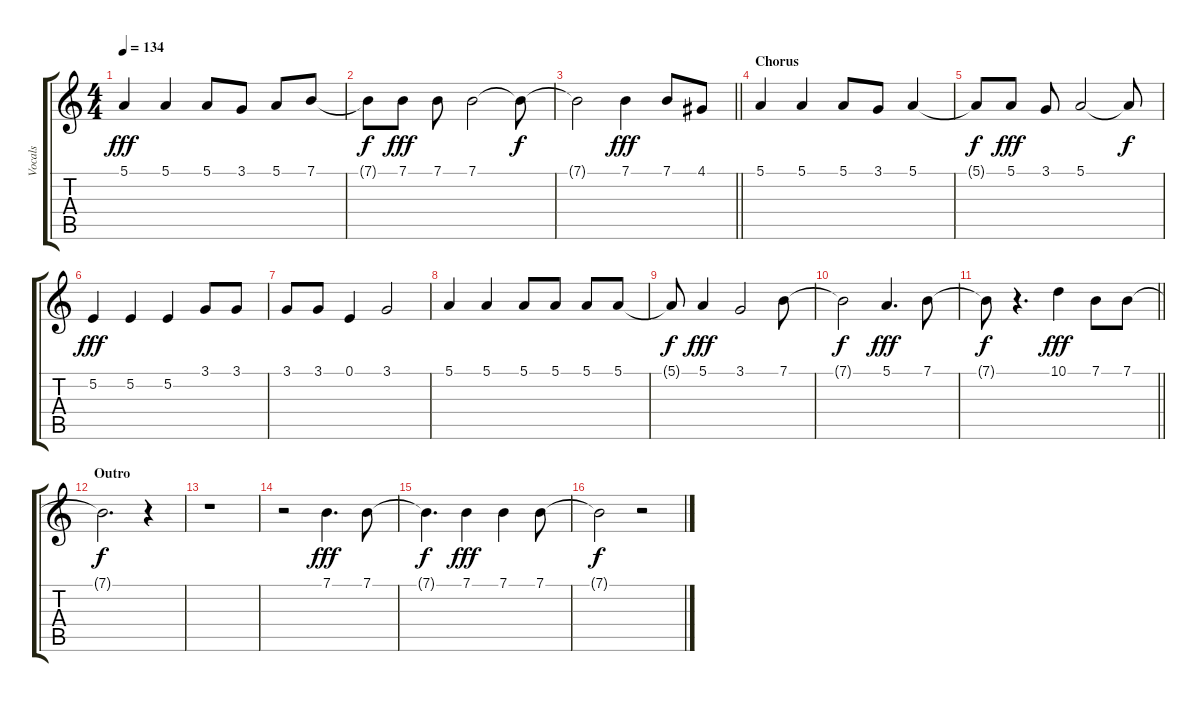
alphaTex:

\track ("Vocals" "Vocals") {instrument harmonica}
\staff {score tabs}
\tuning (E4 B3 G3 D3 A2 E2) {hide}
\ts (4 4)
\tempo 134
\clef g2
\ks c
5.1.4{dy fff} 5.1.4 5.1.8 3.1.8 5.1.8 7.1.8 |
7.1{t}.8{dy f} 7.1.8{dy fff} 7.1.8 7.1.2 7.1{t}.8{dy f} |
\barLineRight lightlight
7.1{t}.2 7.1.4{dy fff} 7.1.8 4.1.8 |
\section ("" "Chorus")
5.1.4 5.1.4 5.1.8 3.1.8 5.1.4 |
5.1{t}.8{dy f} 5.1.8{dy fff} 3.1.8 5.1.2 5.1{t}.8{dy f} |
5.2.4{dy fff} 5.2.4 5.2.4 3.1.8 3.1.8 |
3.1.8 3.1.8 0.1.4 3.1.2 |
5.1.4 5.1.4 5.1.8 5.1.8 5.1.8 5.1.8 |
5.1{t}.8{dy f} 5.1.4{dy fff} 3.1.2 7.1.8 |
7.1{t}.2{dy f} 5.1.4{d dy fff} 7.1.8 |
\barLineRight lightlight
7.1{t}.8{dy f} r.4{d} 10.1.4{dy fff} 7.1.8 7.1.8 |
\section ("" "Outro")
7.1{t}.2{d dy f} r.4 |
r.1 |
r.2 7.1.4{d dy fff} 7.1.8 |
7.1{t}.4{d dy f} 7.1.4{dy fff} 7.1.4 7.1.8 |
7.1{t}.2{dy f} r.2
